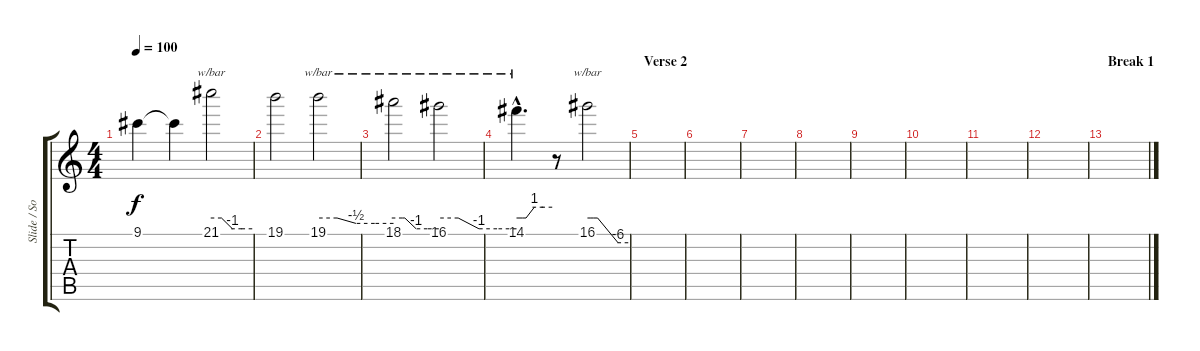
\track ("Slide / Solo Gtr" "Slide / So") {instrument distortionguitar}
\staff {score tabs}
\tuning (E4 B3 G3 D3 A2 E2) {hide}
\ts (4 4)
\tempo 100
\clef g2
\ks c
9.1{t}.4{dy f} 9.1{t}.4 21.1.2{tbe (custom default 0 0 15 0 31 -4 45 -4 60 -4)} |
19.1.2 19.1.2{tbe (custom default 0 0 15 0 30 -2 45 -2 60 -2)} |
18.1.2{tbe (custom default 0 0 12 0 15 0 30 -4 45 -4 60 -4)} 16.1.2{tbe (custom default 0 0 15 0 31 -4 45 -4 60 -4)} |
14.1{hac}.4{d tbe (custom default 0 0 10 0 16 0 30 4 45 4 60 4)} r.8 16.1.2{tbe (custom default 0 0 5 0 9 0 15 0 45 -24 60 -24)} |
\section ("" "Verse 2")
|
|
|
|
|
|
|
|
\section ("" "Break 1")
